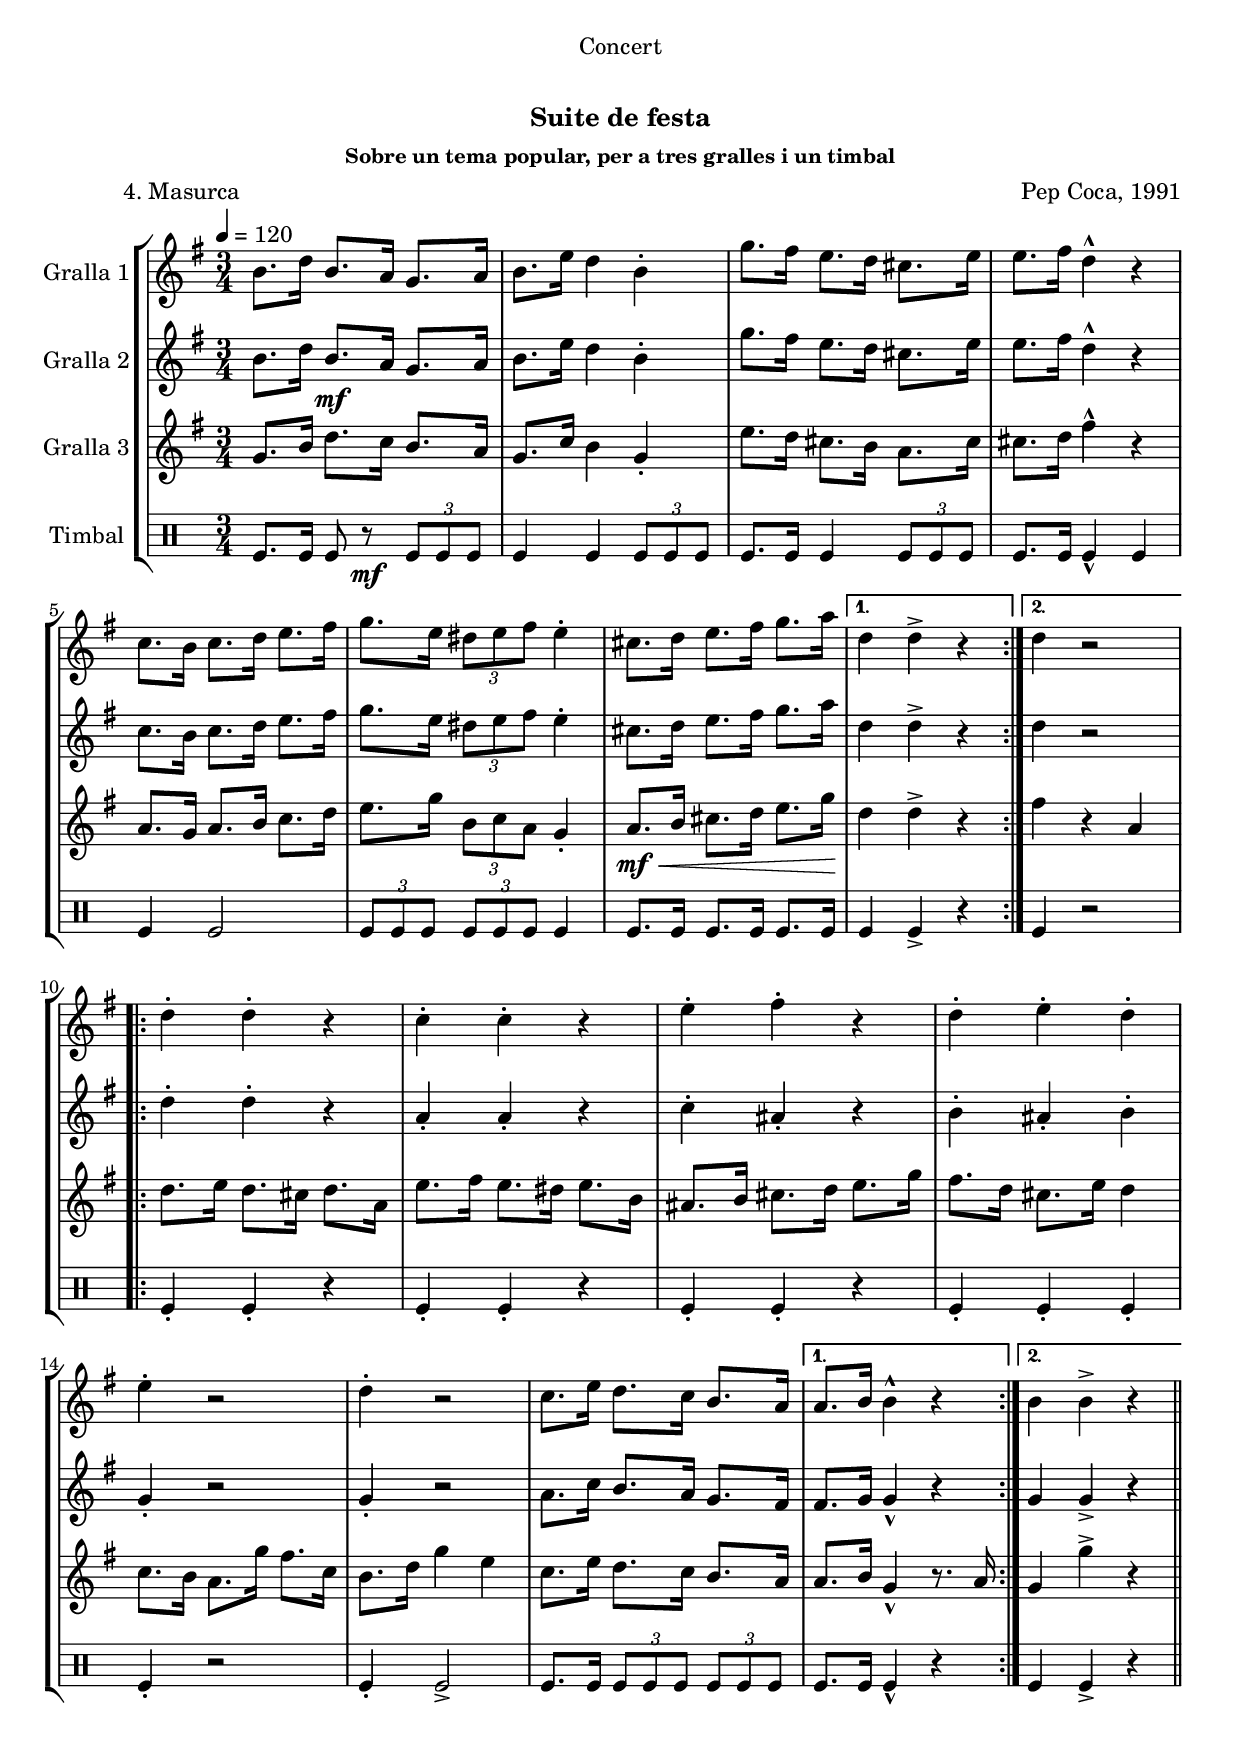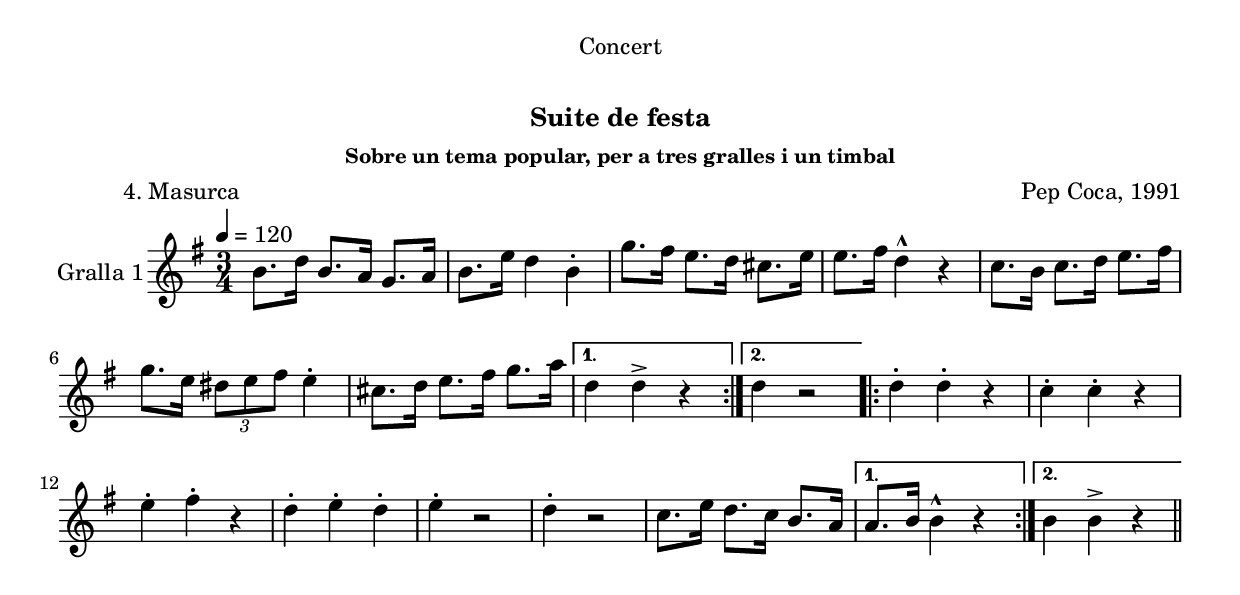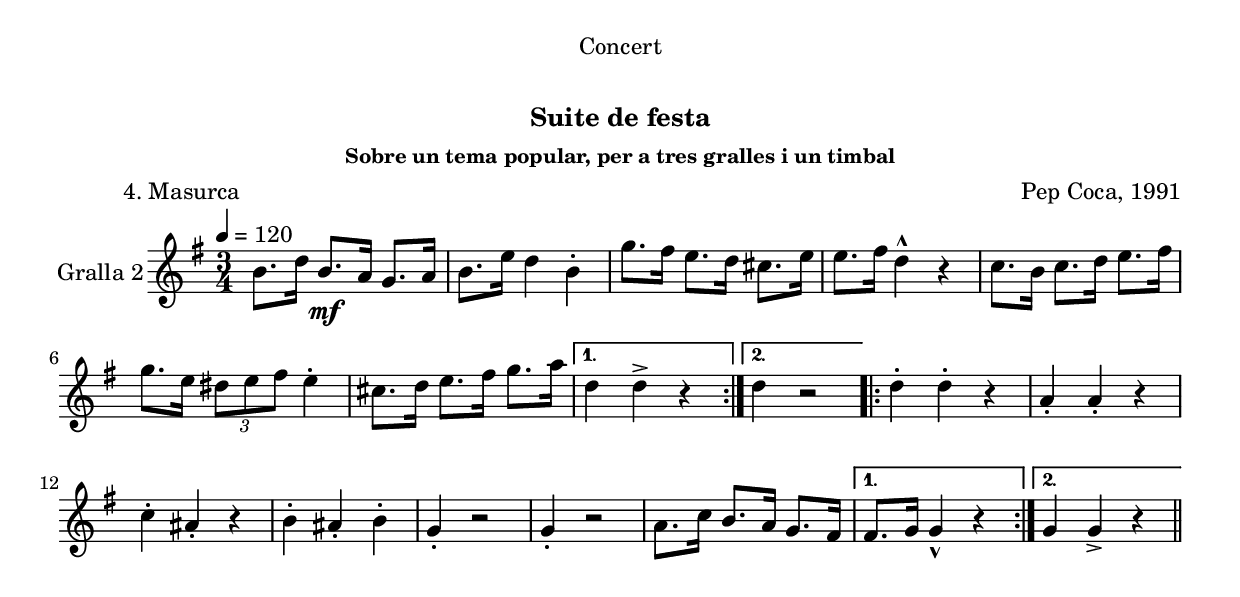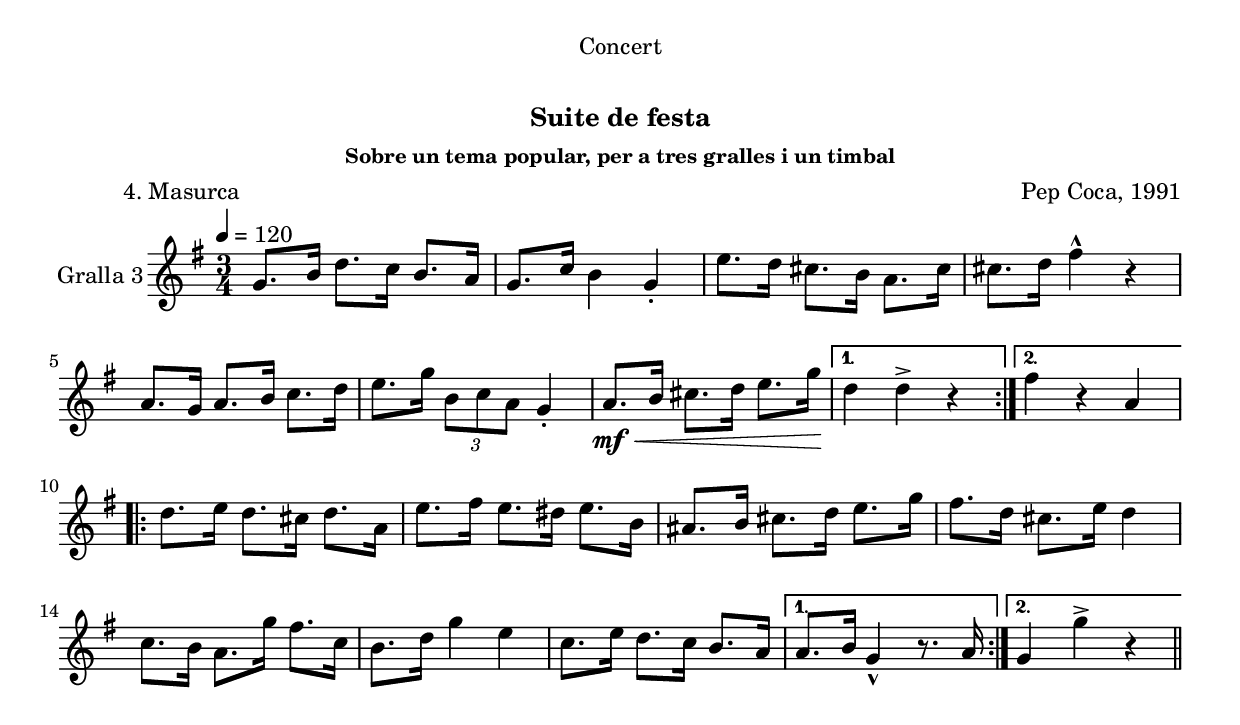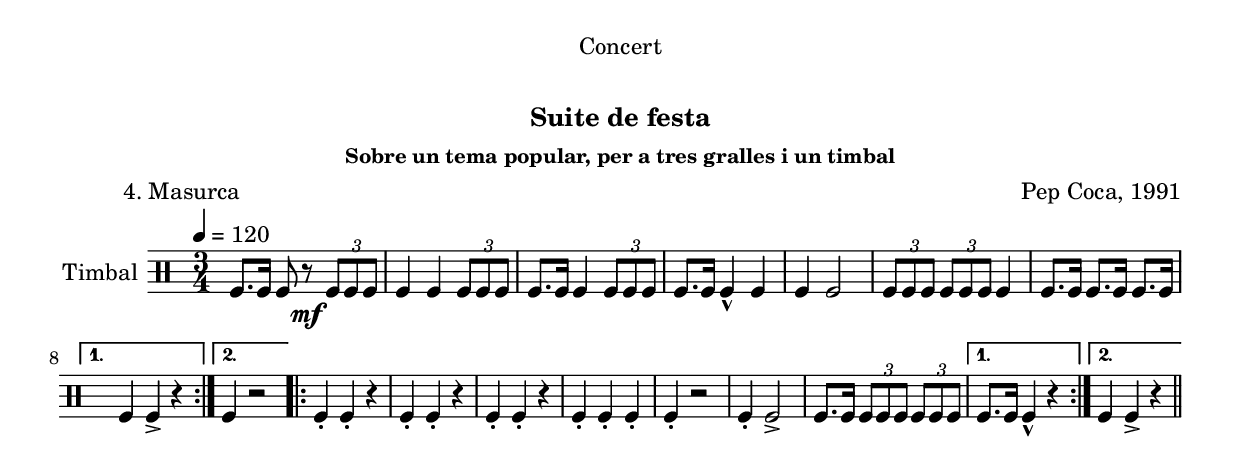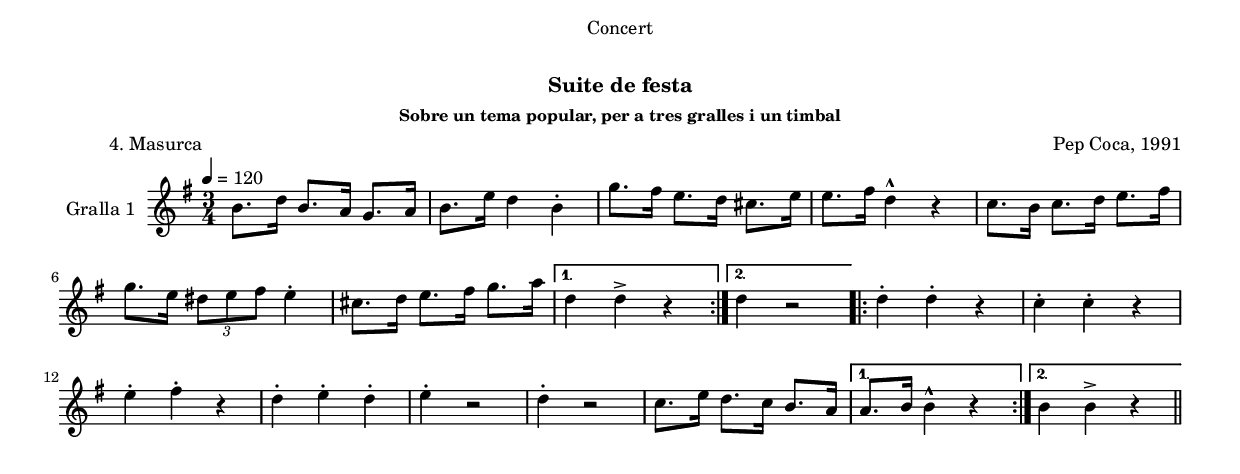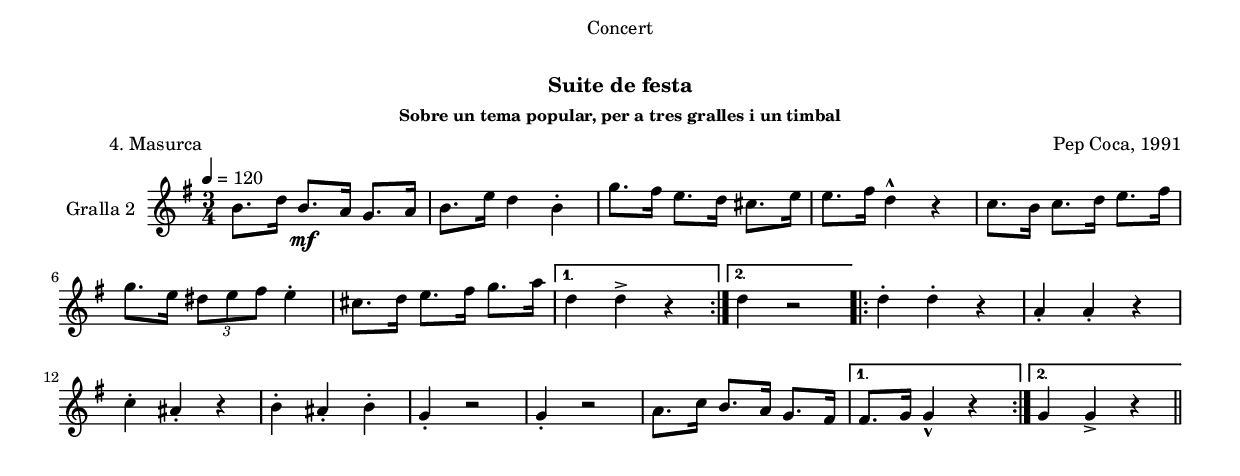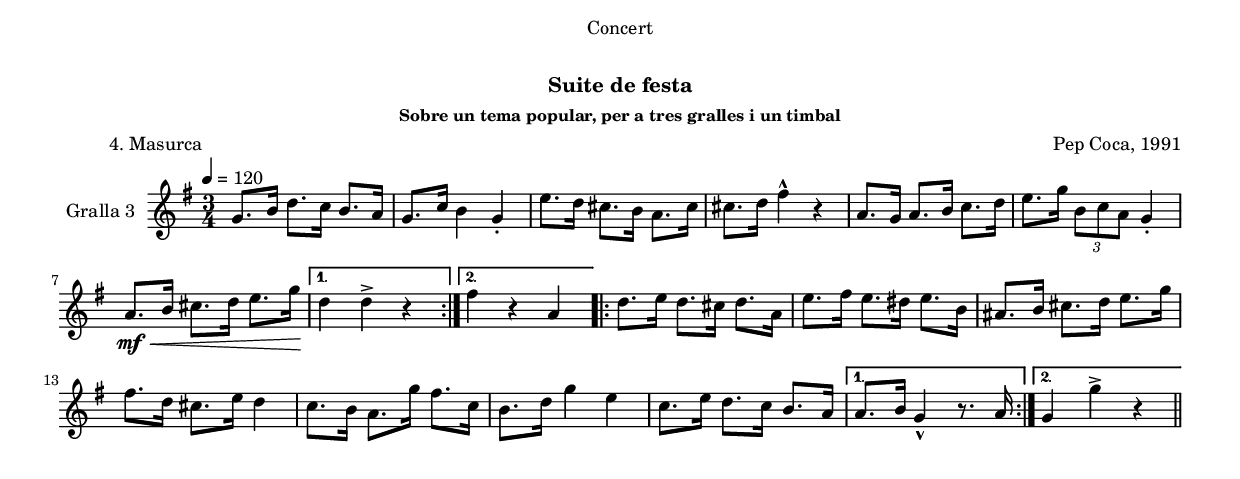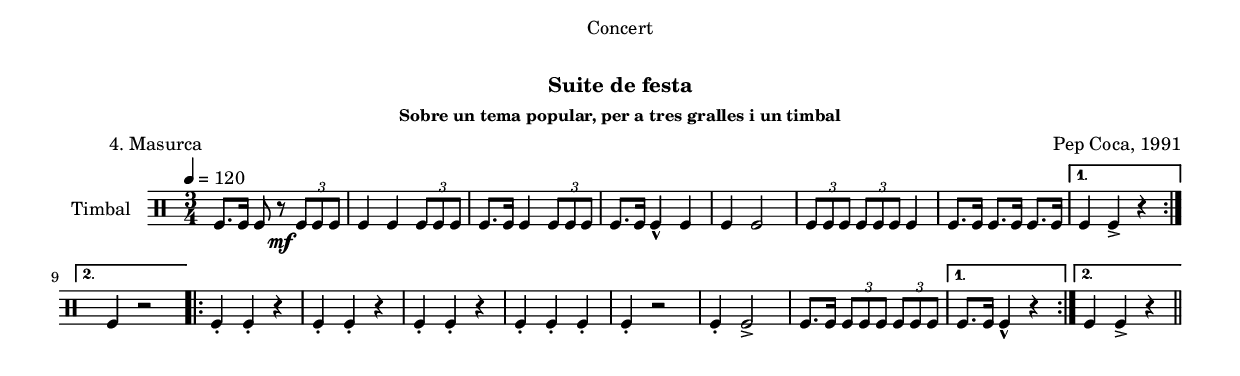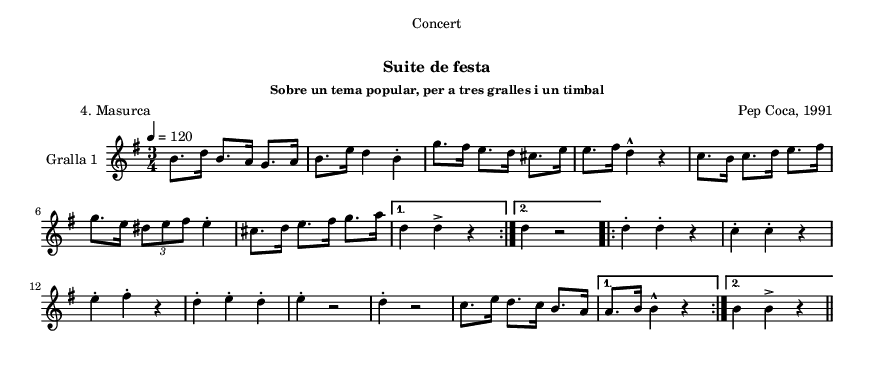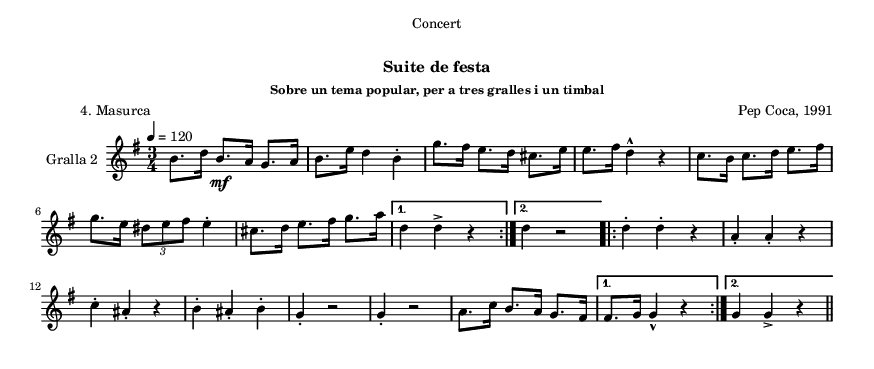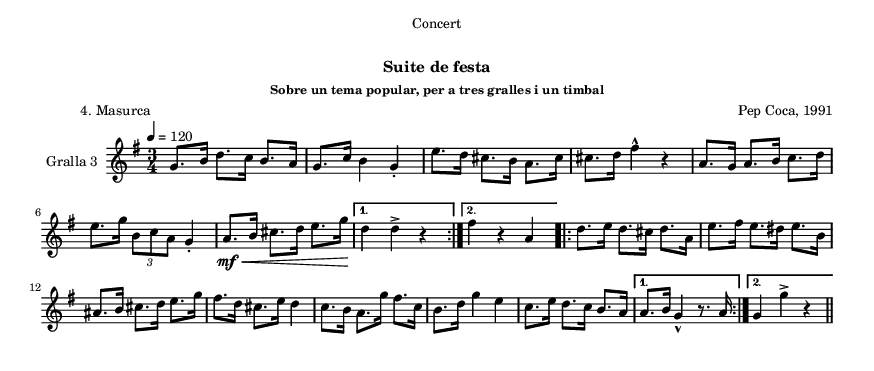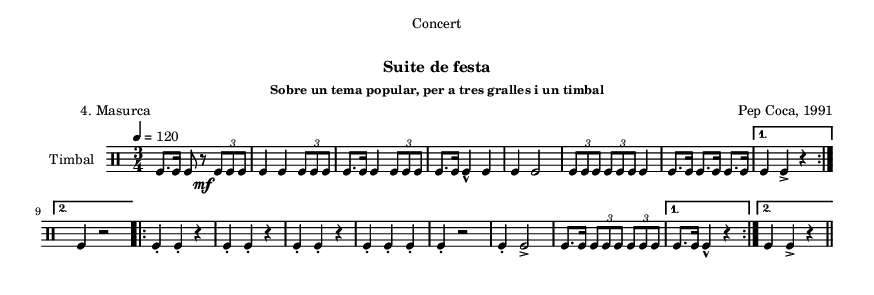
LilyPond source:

\version "2.16.0"

\header {
  dedication="Concert"
  title="  "
  subtitle="Suite de festa"
  subsubtitle="Sobre un tema popular, per a tres gralles i un timbal"
  poet="          4. Masurca"
  meter=""
  piece=""
  composer="Pep Coca, 1991"
  arranger=""
  opus=""
  instrument=""
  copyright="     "
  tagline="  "
}

liniaroAa =
\relative b'
{
  \tempo 4=120
  \clef treble
  \key g \major
  \time 3/4
  \repeat volta 2 { b8. d16 b8. a16 g8. a16  |
  b8. e16 d4 b-.  |
  g'8. fis16 e8. d16 cis8. e16  |
  e8. fis16 d4-^ r  |
  %05
  c8. b16 c8. d16 e8. fis16  |
  g8. e16 \times 2/3 { dis8 e fis } e4-.  |
  cis8. d16 e8. fis16 g8. a16 \! }
  \alternative { { d,4 d-> r }
  { d4 r2 } }
  %10
  \repeat volta 2 { d4-. d-. r  |
  c4-. c-. r  |
  e4-. fis-. r  |
  d4-. e-. d-.  |
  e4-. r2  |
  %15
  d4-. r2  |
  c8. e16 d8. c16 b8. a16 }
  \alternative { { a8. b16 b4-^ r }
  { b4 b-> r } } \bar "||"
}

liniaroAb =
\relative b'
{
  \tempo 4=120
  \clef treble
  \key g \major
  \time 3/4
  \repeat volta 2 { b8. d16 b8. \mf a16 g8. a16  |
  b8. e16 d4 b-.  |
  g'8. fis16 e8. d16 cis8. e16  |
  e8. fis16 d4-^ r  |
  %05
  c8. b16 c8. d16 e8. fis16  |
  g8. e16 \times 2/3 { dis8 e fis } e4-.  |
  cis8. d16 e8. fis16 g8. a16 }
  \alternative { { d,4 d-> r4 } % kompletite
  { d4 r2 } }
  %10
  \repeat volta 2 { d4-. d-. r  |
  a4-. a-. r  |
  c4-. ais-. r  |
  b4-. ais-. b-.  |
  g4-. r2  |
  %15
  g4-. r2  |
  a8. c16 b8. a16 g8. fis16 }
  \alternative { { fis8. g16 g4-^ r }
  { g4 g-> r } } \bar "||"
}

liniaroAc =
\relative g'
{
  \tempo 4=120
  \clef treble
  \key g \major
  \time 3/4
  \repeat volta 2 { g8. b16 d8. c16 b8. a16  |
  g8. c16 b4 g-.  |
  e'8. d16 cis8. b16 a8. cis16  |
  cis8. d16 fis4-^ r  |
  %05
  a,8. g16 a8. b16 c8. d16  |
  e8. g16 \times 2/3 { b,8 c a } g4-.  |
  a8. \mf \< b16 cis8. d16 e8. g16 \! }
  \alternative { { d4 d-> r }
  { fis4 r a, } }
  %10
  \repeat volta 2 { d8. e16 d8. cis16 d8. a16  |
  e'8. fis16 e8. dis16 e8. b16  |
  ais8. b16 cis8. d16 e8. g16  |
  fis8. d16 cis8. e16 d4  |
  c8. b16 a8. g'16 fis8. c16  |
  %15
  b8. d16 g4 e  |
  c8. e16 d8. c16 b8. a16 }
  \alternative { { a8. b16 g4-^ r8. a16 }
  { g4 g'-> r } } \bar "||"
}

liniaroAd =
\drummode
{
  \tempo 4=120
  \time 3/4
  \repeat volta 2 { tomfl8. tomfl16 tomfl8 r \mf \times 2/3 { tomfl tomfl tomfl }  |
  tomfl4 tomfl \times 2/3 { tomfl8 tomfl tomfl }  |
  tomfl8. tomfl16 tomfl4 \times 2/3 { tomfl8 tomfl tomfl }  |
  tomfl8. tomfl16 tomfl4-^ tomfl  |
  %05
  tomfl4 tomfl2  |
  \times 2/3 { tomfl8 tomfl tomfl } \times 2/3 { tomfl tomfl tomfl } tomfl4  |
  tomfl8. tomfl16 tomfl8. tomfl16 tomfl8. tomfl16 }
  \alternative { { tomfl4 tomfl-> r }
  { tomfl4 r2 } }
  %10
  \repeat volta 2 { tomfl4-. tomfl-. r  |
  tomfl4-. tomfl-. r  |
  tomfl4-. tomfl-. r  |
  tomfl4-. tomfl-. tomfl-.  |
  tomfl4-. r2  |
  %15
  tomfl4-. tomfl2->  |
  tomfl8. tomfl16 \times 2/3 { tomfl8 tomfl tomfl } \times 2/3 { tomfl tomfl tomfl } }
  \alternative { { tomfl8. tomfl16 tomfl4-^ r }
  { tomfl4 tomfl-> r } } \bar "||"
}

\book {

\paper {
  print-page-number = false
  #(set-paper-size "a4")
  #(layout-set-staff-size 20)
}

\bookpart {
  \score {
    \new StaffGroup {
      \override Score.RehearsalMark #'self-alignment-X = #LEFT
      <<
        \new Staff \with {instrumentName = #"Gralla 1" } \liniaroAa
        \new Staff \with {instrumentName = #"Gralla 2" } \liniaroAb
        \new Staff \with {instrumentName = #"Gralla 3" } \liniaroAc
        \new DrumStaff \with {instrumentName = #"Timbal" } \liniaroAd
      >>
    }
    \layout {}
  }\score { \unfoldRepeats
    \new StaffGroup {
      \override Score.RehearsalMark #'self-alignment-X = #LEFT
      <<
        \new Staff \with {instrumentName = #"Gralla 1" } \liniaroAa
        \new Staff \with {instrumentName = #"Gralla 2" } \liniaroAb
        \new Staff \with {instrumentName = #"Gralla 3" } \liniaroAc
        \new DrumStaff \with {instrumentName = #"Timbal" } \liniaroAd
      >>
    }
    \midi {}
  }
}

\bookpart {
  \header {}
  \score {
    \new StaffGroup {
      \override Score.RehearsalMark #'self-alignment-X = #LEFT
      <<
        \new Staff \with {instrumentName = #"Gralla 1" } \liniaroAa
      >>
    }
    \layout {}
  }\score { \unfoldRepeats
    \new StaffGroup {
      \override Score.RehearsalMark #'self-alignment-X = #LEFT
      <<
        \new Staff \with {instrumentName = #"Gralla 1" } \liniaroAa
      >>
    }
    \midi {}
  }
}

\bookpart {
  \header {}
  \score {
    \new StaffGroup {
      \override Score.RehearsalMark #'self-alignment-X = #LEFT
      <<
        \new Staff \with {instrumentName = #"Gralla 2" } \liniaroAb
      >>
    }
    \layout {}
  }\score { \unfoldRepeats
    \new StaffGroup {
      \override Score.RehearsalMark #'self-alignment-X = #LEFT
      <<
        \new Staff \with {instrumentName = #"Gralla 2" } \liniaroAb
      >>
    }
    \midi {}
  }
}

\bookpart {
  \header {}
  \score {
    \new StaffGroup {
      \override Score.RehearsalMark #'self-alignment-X = #LEFT
      <<
        \new Staff \with {instrumentName = #"Gralla 3" } \liniaroAc
      >>
    }
    \layout {}
  }\score { \unfoldRepeats
    \new StaffGroup {
      \override Score.RehearsalMark #'self-alignment-X = #LEFT
      <<
        \new Staff \with {instrumentName = #"Gralla 3" } \liniaroAc
      >>
    }
    \midi {}
  }
}

\bookpart {
  \header {}
  \score {
    \new StaffGroup {
      \override Score.RehearsalMark #'self-alignment-X = #LEFT
      <<
        \new DrumStaff \with {instrumentName = #"Timbal" } \liniaroAd
      >>
    }
    \layout {}
  }\score { \unfoldRepeats
    \new StaffGroup {
      \override Score.RehearsalMark #'self-alignment-X = #LEFT
      <<
        \new DrumStaff \with {instrumentName = #"Timbal" } \liniaroAd
      >>
    }
    \midi {}
  }
}

}

\book {

\paper {
  print-page-number = false
  #(set-paper-size "a5landscape")
  #(layout-set-staff-size 16)
  #(define output-suffix "a5")
}

\bookpart {
  \header {}
  \score {
    \new StaffGroup {
      \override Score.RehearsalMark #'self-alignment-X = #LEFT
      <<
        \new Staff \with {instrumentName = #"Gralla 1" } \liniaroAa
      >>
    }
    \layout {}
  }
}

\bookpart {
  \header {}
  \score {
    \new StaffGroup {
      \override Score.RehearsalMark #'self-alignment-X = #LEFT
      <<
        \new Staff \with {instrumentName = #"Gralla 2" } \liniaroAb
      >>
    }
    \layout {}
  }
}

\bookpart {
  \header {}
  \score {
    \new StaffGroup {
      \override Score.RehearsalMark #'self-alignment-X = #LEFT
      <<
        \new Staff \with {instrumentName = #"Gralla 3" } \liniaroAc
      >>
    }
    \layout {}
  }
}

\bookpart {
  \header {}
  \score {
    \new StaffGroup {
      \override Score.RehearsalMark #'self-alignment-X = #LEFT
      <<
        \new DrumStaff \with {instrumentName = #"Timbal" } \liniaroAd
      >>
    }
    \layout {}
  }
}

}

\book {

\paper {
  print-page-number = false
  #(set-paper-size "a6landscape")
  #(layout-set-staff-size 12)
  #(define output-suffix "a6")
}

\bookpart {
  \header {}
  \score {
    \new StaffGroup {
      \override Score.RehearsalMark #'self-alignment-X = #LEFT
      <<
        \new Staff \with {instrumentName = #"Gralla 1" } \liniaroAa
      >>
    }
    \layout {}
  }
}

\bookpart {
  \header {}
  \score {
    \new StaffGroup {
      \override Score.RehearsalMark #'self-alignment-X = #LEFT
      <<
        \new Staff \with {instrumentName = #"Gralla 2" } \liniaroAb
      >>
    }
    \layout {}
  }
}

\bookpart {
  \header {}
  \score {
    \new StaffGroup {
      \override Score.RehearsalMark #'self-alignment-X = #LEFT
      <<
        \new Staff \with {instrumentName = #"Gralla 3" } \liniaroAc
      >>
    }
    \layout {}
  }
}

\bookpart {
  \header {}
  \score {
    \new StaffGroup {
      \override Score.RehearsalMark #'self-alignment-X = #LEFT
      <<
        \new DrumStaff \with {instrumentName = #"Timbal" } \liniaroAd
      >>
    }
    \layout {}
  }
}

}

